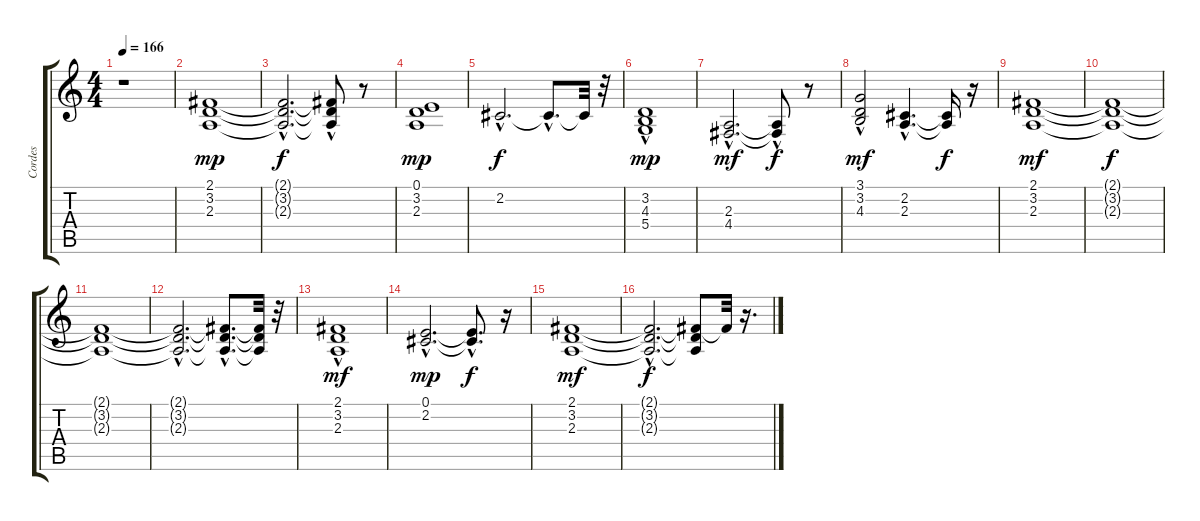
\track ("Cordes" "Cordes") {instrument stringensemble1}
\staff {score tabs}
\tuning (E4 B3 G3 D3 A2 E2) {hide}
\ts (4 4)
\tempo 166
\clef g2
\ks c
r.1{dy f} |
(2.1 3.2 2.3).1{dy mp} |
(2.1{hac t} 3.2{hac t} 2.3{hac t}).2{d dy f} (2.1{t} 3.2{hac t} 2.3{t}).8 r.8 |
(0.1 3.2 2.3).1{dy mp} |
2.2{hac}.2{d dy f} 2.2{hac t}.8{d} 2.2{t}.32 r.32 |
(3.2 4.3{hac} 5.4{hac}).1{dy mp} |
(2.3{hac} 4.4{hac}).2{d dy mf} (2.3{t} 4.4{hac t}).8{dy f} r.8 |
(3.1{hac} 3.2{hac} 4.3{hac}).2{dy mf} (2.2{hac} 2.3{hac}).4{d} (2.2{t} 2.3{t}).16{dy f} r.16 |
(2.1 3.2 2.3).1{dy mf} |
(2.1{t} 3.2{t} 2.3{t}).1{dy f} |
(2.1{t} 3.2{t} 2.3{t}).1 |
(2.1{hac t} 3.2{hac t} 2.3{hac t}).2{d} (2.1{hac t} 3.2{hac t} 2.3{hac t}).8{d} (2.1{t} 3.2{t} 2.3{t}).32 r.32 |
(2.1{hac} 3.2{hac} 2.3).1{dy mf} |
(0.1{hac} 2.2{hac}).2{d dy mp} (0.1{hac t} 2.2{t}).8{d dy f} r.16 |
(2.1 3.2 2.3).1{dy mf} |
(2.1{hac t} 3.2{hac t} 2.3{hac t}).2{d dy f} (2.1{t} 3.2{t} 2.3{t}).8 2.1{t}.32 r.16{d}
